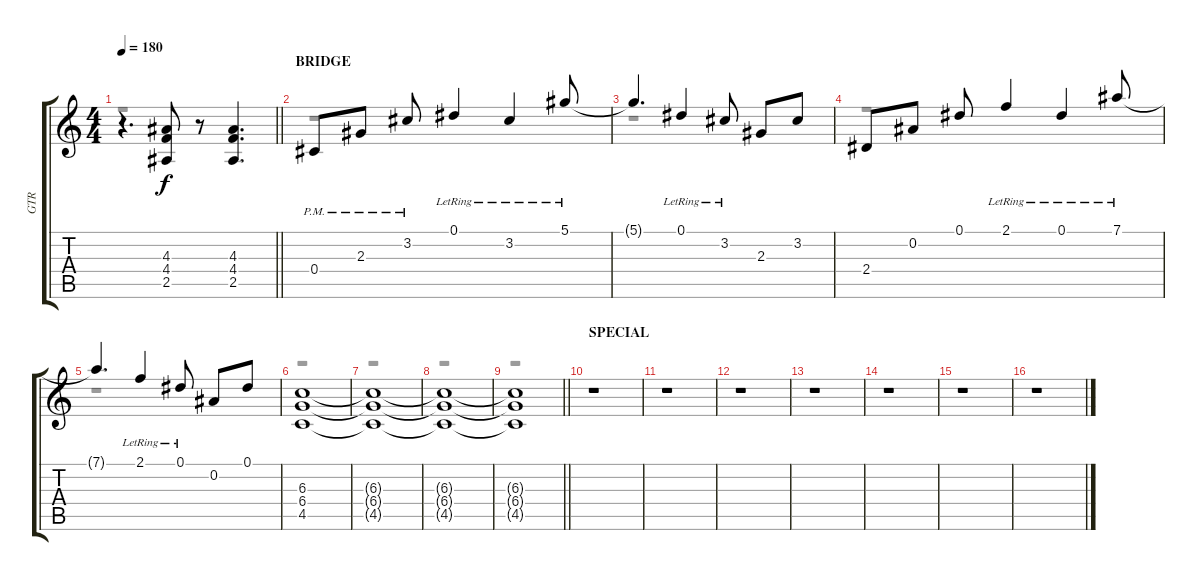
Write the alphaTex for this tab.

\track ("GTR" "GTR") {instrument distortionguitar}
\staff {score tabs}
\tuning (Eb4 Bb3 Gb3 Db3 Ab2 Eb2) {hide}
\voice
\ts (4 4)
\tempo 180
\clef g2
\barLineRight lightlight
\ks c
r.4{d dy f} (4.3 4.4 2.5).8 r.8 (4.3 4.4 2.5).4{d} |
\section ("" "BRIDGE")
0.4{pm}.8 2.3{pm}.8 3.2{pm}.8 0.1{lr}.4 3.2{lr}.4 5.1{lr}.8 |
5.1{t}.4{d} 0.1{lr}.4 3.2{lr}.8 2.3.8 3.2.8 |
2.4.8 0.2.8 0.1.8 2.1{lr}.4 0.1{lr}.4 7.1{lr}.8 |
7.1{t}.4{d} 2.1{lr}.4 0.1{lr}.8 0.2.8 0.1.8 |
(6.3 6.4 4.5).1 |
(6.3{t} 6.4{t} 4.5{t}).1 |
(6.3{t} 6.4{t} 4.5{t}).1 |
\barLineRight lightlight
(6.3{t} 6.4{t} 4.5{t}).1 |
\section ("" "SPECIAL")
r.1 |
r.1 |
r.1 |
r.1 |
r.1 |
r.1 |
r.1
\voice
\clef g2
\ottava regular
\simile none
\barLineRight lightlight
\ks c
r.1{dy f} |
r.1 |
r.1 |
r.1 |
r.1 |
r.1 |
r.1 |
r.1 |
\barLineRight lightlight
r.1 |
r.1 |
r.1 |
r.1 |
r.1 |
r.1 |
r.1 |
r.1
